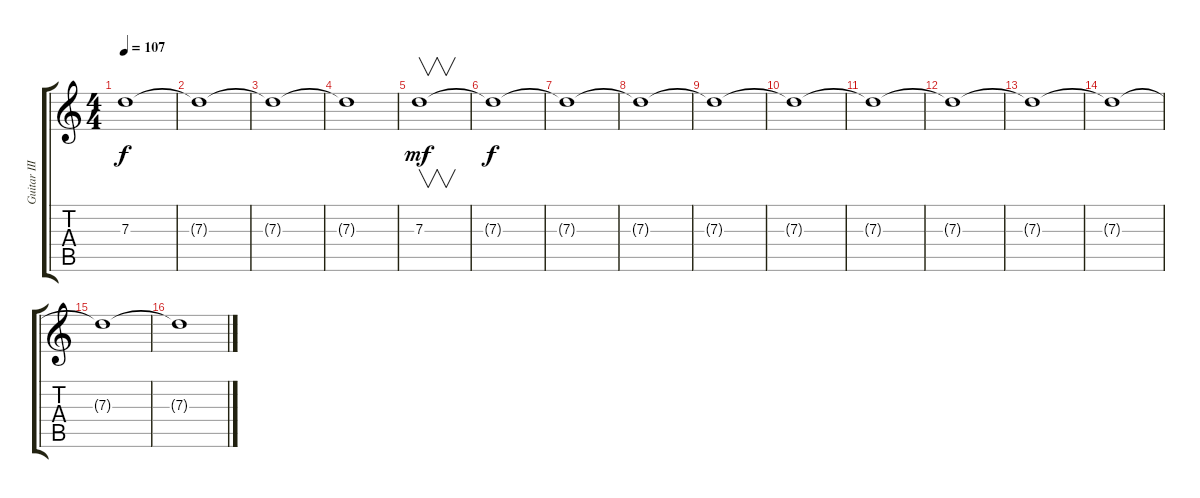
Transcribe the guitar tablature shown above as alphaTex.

\track ("Guitar III" "Guitar III") {instrument distortionguitar}
\staff {score tabs}
\tuning (E4 B3 G3 D3 A2 D2) {hide}
\ts (4 4)
\tempo 107
\clef g2
\ks c
7.3{t}.1{dy f} |
7.3{t}.1 |
7.3{t}.1 |
7.3{t}.1 |
7.3.1{v dy mf} |
7.3{t}.1{dy f} |
7.3{t}.1 |
7.3{t}.1 |
7.3{t}.1 |
7.3{t}.1 |
7.3{t}.1 |
7.3{t}.1 |
7.3{t}.1 |
7.3{t}.1 |
7.3{t}.1 |
7.3{t}.1
